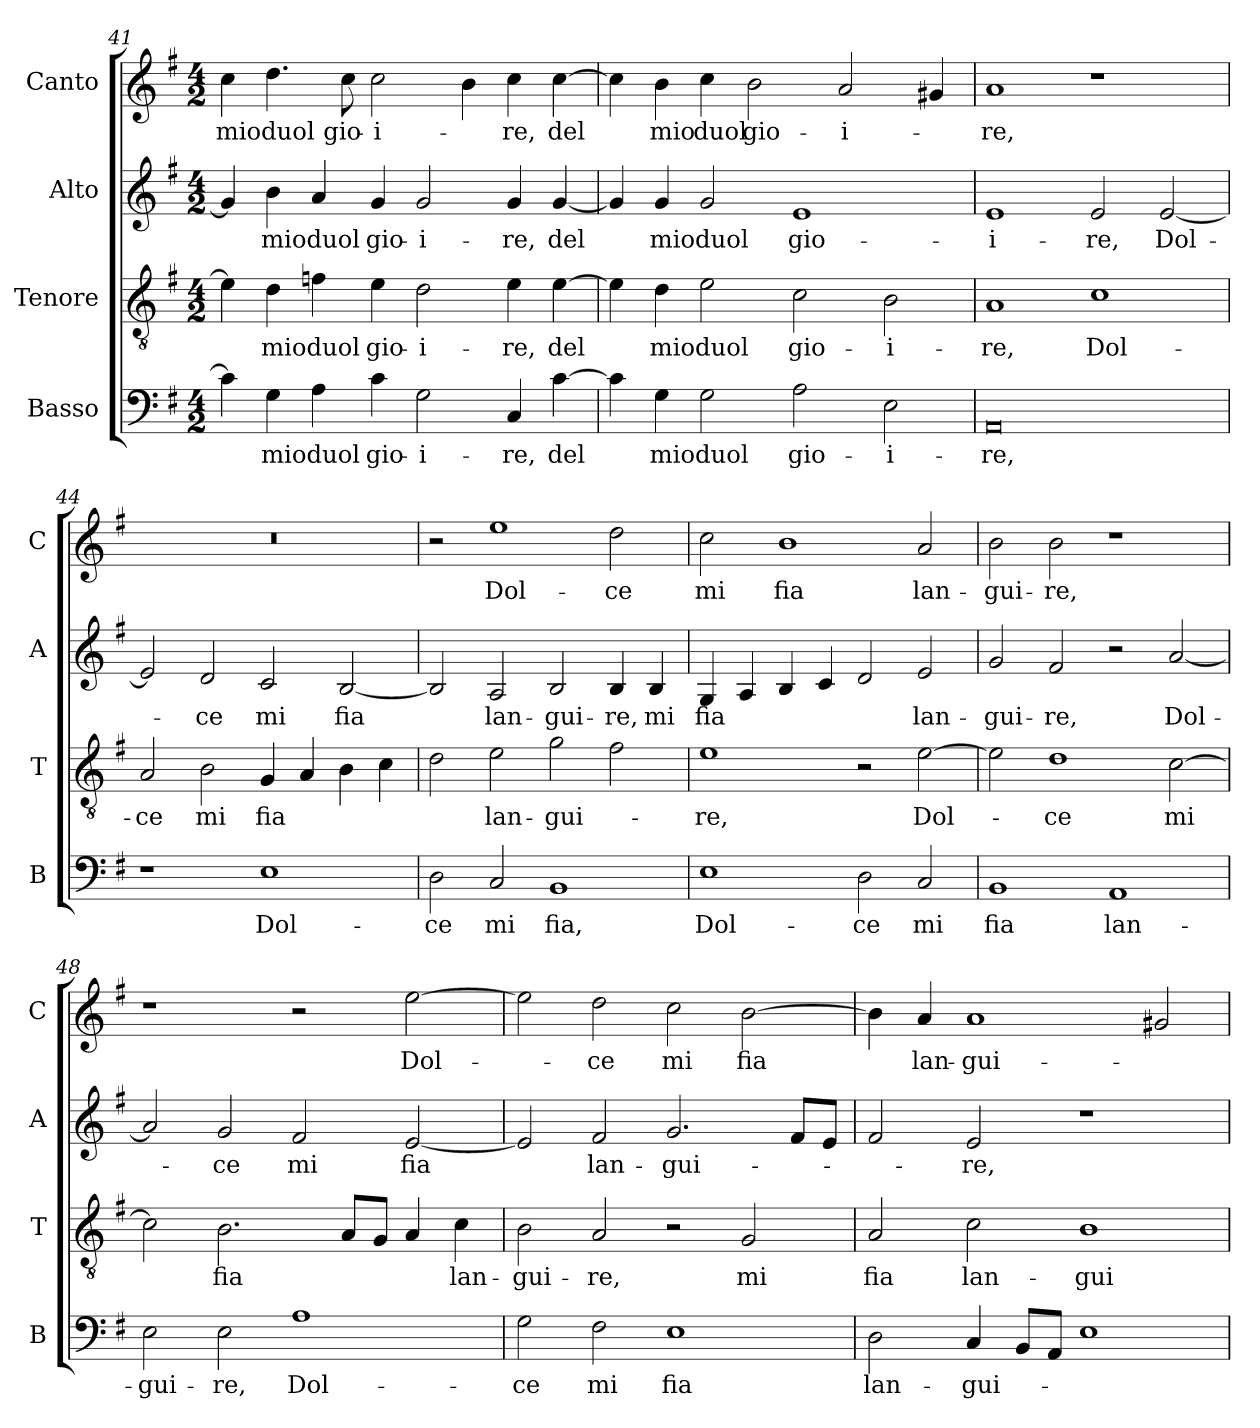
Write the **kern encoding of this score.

**kern	**text	**kern	**text	**kern	**text	**kern	**text
*part4	*part4	*part3	*part3	*part2	*part2	*part1	*part1
*staff4	*staff4	*staff3	*staff3	*staff2	*staff2	*staff1	*staff1
*I"Basso	*	*I"Tenore	*	*I"Alto	*	*I"Canto	*
*I'B	*	*I'T	*	*I'A	*	*I'C	*
!!LO:LB:g=z
*clefF4	*	*clefGv2	*	*clefG2	*	*clefG2	*
*k[f#]	*	*k[f#]	*	*k[f#]	*	*k[f#]	*
*G:	*	*G:	*	*G:	*	*G:	*
*M4/2	*	*M4/2	*	*M4/2	*	*M4/2	*
=41	=41	=41	=41	=41	=41	=41	=41
!	!	!	!	!	!	!	!LO:LY:b
4c\]	.	4e\]	.	4g/]	.	4cc\	mio
!	!LO:LY:b	!	!LO:LY:b	!	!LO:LY:b	!	!LO:LY:b
4G\	mio	4d\	mio	4b\	mio	4.dd\	duol
!	!LO:LY:b	!	!LO:LY:b	!	!LO:LY:b	!	!
4A\	duol	4fn\	duol	4a/	duol	.	.
!	!	!	!	!	!	!	!LO:LY:b
.	.	.	.	.	.	8cc\	gio-
!	!LO:LY:b	!	!LO:LY:b	!	!LO:LY:b	!	!LO:LY:b
4c\	gio-	4e\	gio-	4g/	gio-	2cc\	-i-
!	!LO:LY:b	!	!LO:LY:b	!	!LO:LY:b	!	!
2G\	-i-	2d\	-i-	2g/	-i-	.	.
.	.	.	.	.	.	4b\	.
!	!LO:LY:b	!	!LO:LY:b	!	!LO:LY:b	!	!LO:LY:b
4C/	-re,	4e\	-re,	4g/	-re,	4cc\	-re,
!	!LO:LY:b	!	!LO:LY:b	!	!LO:LY:b	!	!LO:LY:b
[4c\	del	[4e\	del	[4g/	del	[4cc\	del
=42	=42	=42	=42	=42	=42	=42	=42
4c\]	.	4e\]	.	4g/]	.	4cc\]	.
!	!LO:LY:b	!	!LO:LY:b	!	!LO:LY:b	!	!LO:LY:b
4G\	mio	4d\	mio	4g/	mio	4b\	mio
!	!LO:LY:b	!	!LO:LY:b	!	!LO:LY:b	!	!LO:LY:b
2G\	duol	2e\	duol	2g/	duol	4cc\	duol
!	!	!	!	!	!	!	!LO:LY:b
.	.	.	.	.	.	2b\	gio-
!	!LO:LY:b	!	!LO:LY:b	!	!LO:LY:b	!	!
2A\	gio-	2c\	gio-	1e	gio-	.	.
!	!	!	!	!	!	!	!LO:LY:b
.	.	.	.	.	.	2a/	-i-
!	!LO:LY:b	!	!LO:LY:b	!	!	!	!
2E\	-i-	2B\	-i-	.	.	.	.
.	.	.	.	.	.	4g#X/	.
=43	=43	=43	=43	=43	=43	=43	=43
!	!LO:LY:b	!	!LO:LY:b	!	!LO:LY:b	!	!LO:LY:b
0AA	-re,	1A	-re,	1e	-i-	1a	-re,
!	!	!	!LO:LY:b	!	!LO:LY:b	!	!
.	.	1c	Dol-	2e/	-re,	1r	.
!	!	!	!	!	!LO:LY:b	!	!
.	.	.	.	[2e/	Dol-	.	.
=44	=44	=44	=44	=44	=44	=44	=44
!	!	!	!LO:LY:b	!	!	!	!
1r	.	2A/	-ce	2e/]	.	0r	.
!	!	!	!LO:LY:b	!	!LO:LY:b	!	!
.	.	2B\	mi	2d/	-ce	.	.
!	!LO:LY:b	!	!LO:LY:b	!	!LO:LY:b	!	!
1E	Dol-	4G/	fia	2c/	mi	.	.
.	.	4A/	.	.	.	.	.
!	!	!	!	!	!LO:LY:b	!	!
.	.	4B\	.	[2B/	fia	.	.
.	.	4c\	.	.	.	.	.
!!LO:LB:g=z
=45	=45	=45	=45	=45	=45	=45	=45
!	!LO:LY:b	!	!	!	!	!	!
2D\	-ce	2d\	.	2B/]	.	2r	.
!	!LO:LY:b	!	!LO:LY:b	!	!LO:LY:b	!	!LO:LY:b
2C/	mi	2e\	lan-	2A/	lan-	1ee	Dol-
!	!LO:LY:b	!	!LO:LY:b	!	!LO:LY:b	!	!
1BB	fia,	2g\	-gui-	2B/	-gui-	.	.
!	!	!	!	!	!LO:LY:b	!	!LO:LY:b
.	.	2f#\	.	4B/	-re,	2dd\	-ce
!	!	!	!	!	!LO:LY:b	!	!
.	.	.	.	4B/	mi	.	.
=46	=46	=46	=46	=46	=46	=46	=46
!	!LO:LY:b	!	!LO:LY:b	!	!LO:LY:b	!	!LO:LY:b
1E	Dol-	1e	-re,	4G/	fia	2cc\	mi
.	.	.	.	4A/	.	.	.
!	!	!	!	!	!	!	!LO:LY:b
.	.	.	.	4B/	.	1b	fia
.	.	.	.	4c/	.	.	.
!	!LO:LY:b	!	!	!	!	!	!
2D\	-ce	2r	.	2d/	.	.	.
!	!LO:LY:b	!	!LO:LY:b	!	!LO:LY:b	!	!LO:LY:b
2C/	mi	[2e\	Dol-	2e/	lan-	2a/	lan-
=47	=47	=47	=47	=47	=47	=47	=47
!	!LO:LY:b	!	!	!	!LO:LY:b	!	!LO:LY:b
1BB	fia	2e\]	.	2g/	-gui-	2b\	-gui-
!	!	!	!LO:LY:b	!	!LO:LY:b	!	!LO:LY:b
.	.	1d	-ce	2f#/	-re,	2b\	-re,
!	!LO:LY:b	!	!	!	!	!	!
1AA	lan-	.	.	2r	.	1r	.
!	!	!	!LO:LY:b	!	!LO:LY:b	!	!
.	.	[2c\	mi	[2a/	Dol-	.	.
=48	=48	=48	=48	=48	=48	=48	=48
!	!LO:LY:b	!	!	!	!	!	!
2E\	-gui-	2c\]	.	2a/]	.	1r	.
!	!LO:LY:b	!	!LO:LY:b	!	!LO:LY:b	!	!
2E\	-re,	2.B\	fia	2g/	-ce	.	.
!	!LO:LY:b	!	!	!	!LO:LY:b	!	!
1A	Dol-	.	.	2f#/	mi	2r	.
.	.	8A/L	.	.	.	.	.
.	.	8G/J	.	.	.	.	.
!	!	!	!	!	!LO:LY:b	!	!LO:LY:b
.	.	4A/	.	[2e/	fia	[2ee\	Dol-
!	!	!	!LO:LY:b	!	!	!	!
.	.	4c\	lan-	.	.	.	.
!!LO:PB:g=z
=49	=49	=49	=49	=49	=49	=49	=49
!	!LO:LY:b	!	!LO:LY:b	!	!	!	!
2G\	-ce	2B\	-gui-	2e/]	.	2ee\]	.
!	!LO:LY:b	!	!LO:LY:b	!	!LO:LY:b	!	!LO:LY:b
2F#\	mi	2A/	-re,	2f#/	lan-	2dd\	-ce
!	!LO:LY:b	!	!	!	!LO:LY:b	!	!LO:LY:b
1E	fia	2r	.	2.g/	-gui-	2cc\	mi
!	!	!	!LO:LY:b	!	!	!	!LO:LY:b
.	.	2G/	mi	.	.	[2b\	fia
.	.	.	.	8f#/L	.	.	.
.	.	.	.	8e/J	.	.	.
=50	=50	=50	=50	=50	=50	=50	=50
!	!LO:LY:b	!	!LO:LY:b	!	!	!	!
2D\	lan-	2A/	fia	2f#/	.	4b\]	.
!	!	!	!	!	!	!	!LO:LY:b
.	.	.	.	.	.	4a/	lan-
!	!LO:LY:b	!	!LO:LY:b	!	!LO:LY:b	!	!LO:LY:b
4C/	-gui-	2c\	lan-	2e/	-re,	1a	-gui-
8BB/L	.	.	.	.	.	.	.
8AA/J	.	.	.	.	.	.	.
!	!	!	!LO:LY:b	!	!	!	!
1E	.	1B	-gui-	1r	.	.	.
.	.	.	.	.	.	2g#X/	.
=	=	=	=	=	=	=	=
*-	*-	*-	*-	*-	*-	*-	*-
